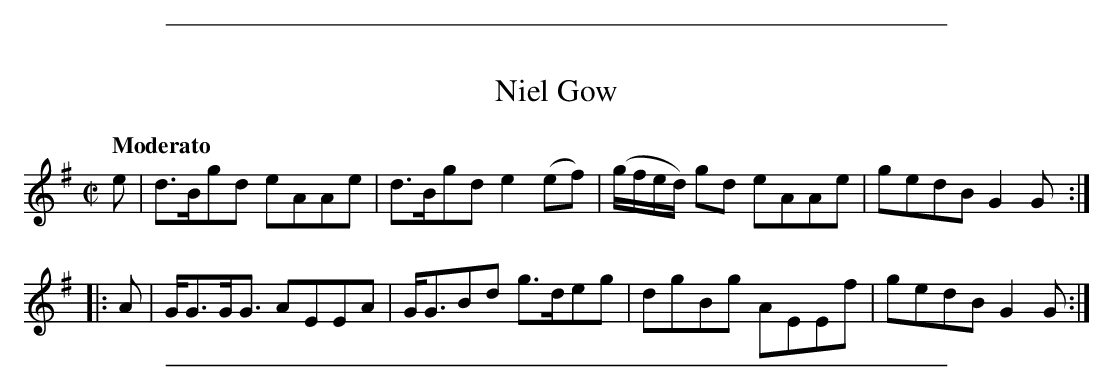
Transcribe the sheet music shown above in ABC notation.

X:1
T: Niel Gow
Q: "Moderato"
M: C|
L: 1/8
K: G
   e | d>Bgd  eAAe | d>Bgd e2(ef) | (g/f/e/d/) gd eAAe | gedB G2G :|
|: A | G<GG<G AEEA | G<GBd g>deg  |    dgBg       AEEf | gedB G2G :|
